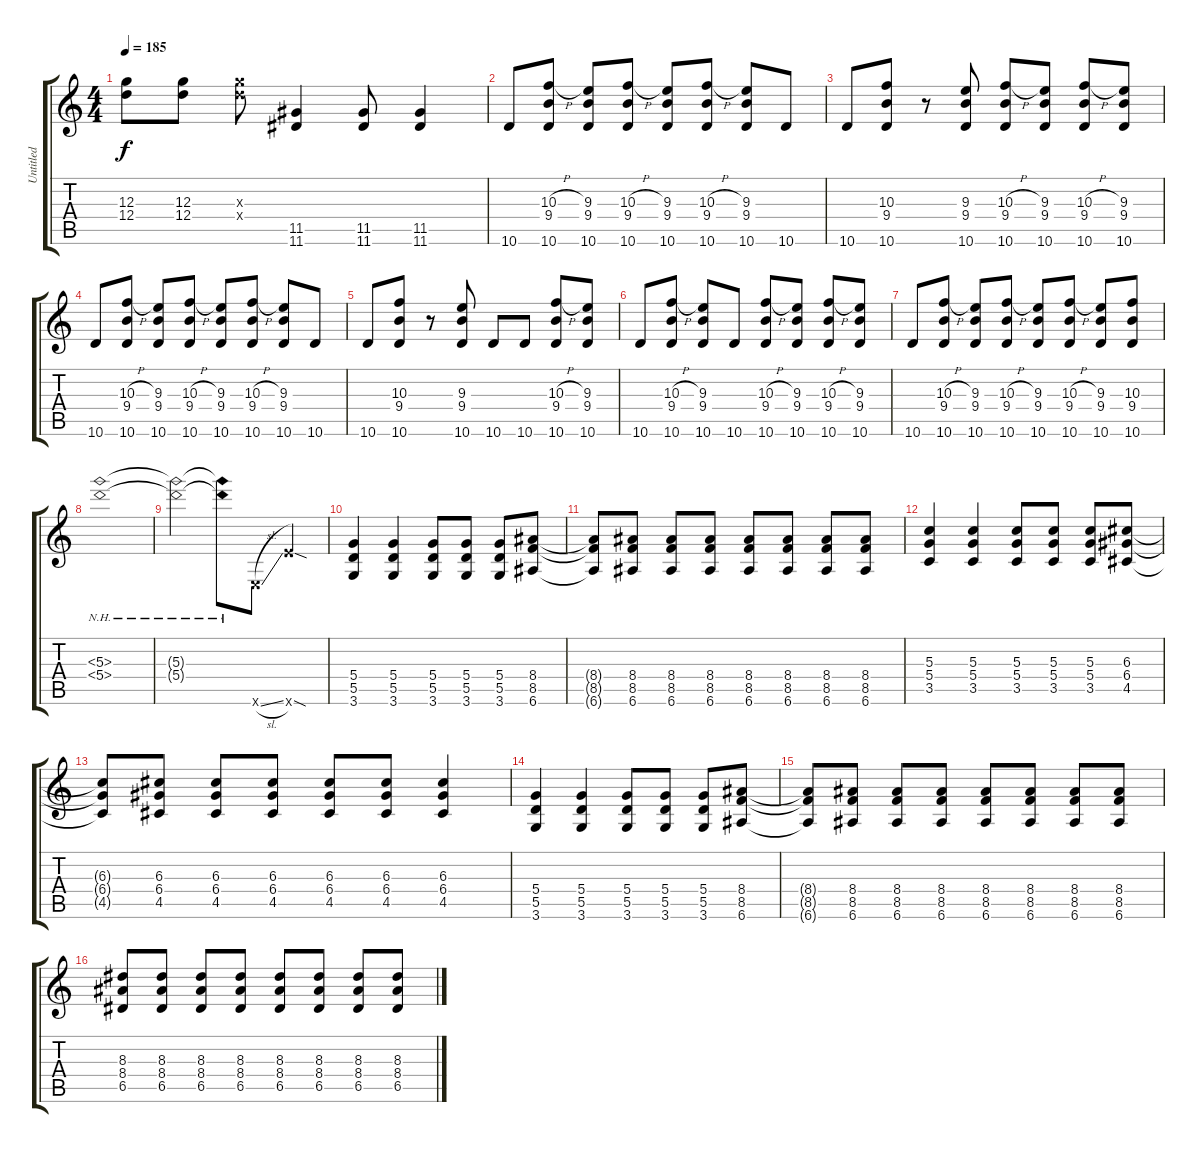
\track ("Untitled" "Untitled") {instrument acousticguitarnylon}
\staff {score tabs}
\tuning (E4 B3 G3 D3 A2 E2) {hide}
\ts (4 4)
\tempo 185
\clef g2
\ks c
(12.3 12.4).8{dy f} (12.3 12.4).8 (12.3{x} 12.4{x}).8 (11.5 11.6).4 (11.5 11.6).8 (11.5 11.6).4 |
10.6.8 (10.3{h} 9.4 10.6).8 (9.3 9.4 10.6).8 (10.3{h} 9.4 10.6).8 (9.3 9.4 10.6).8 (10.3{h} 9.4 10.6).8 (9.3 9.4 10.6).8 10.6.8 |
10.6.8 (10.3 9.4 10.6).8 r.8 (9.3 9.4 10.6).8 (10.3{h} 9.4 10.6).8 (9.3 9.4 10.6).8 (10.3{h} 9.4 10.6).8 (9.3 9.4 10.6).8 |
10.6.8 (10.3{h} 9.4 10.6).8 (9.3 9.4 10.6).8 (10.3{h} 9.4 10.6).8 (9.3 9.4 10.6).8 (10.3{h} 9.4 10.6).8 (9.3 9.4 10.6).8 10.6.8 |
10.6.8 (10.3 9.4 10.6).8 r.8 (9.3 9.4 10.6).8 10.6.8 10.6.8 (10.3{h} 9.4 10.6).8 (9.3 9.4 10.6).8 |
10.6.8 (10.3{h} 9.4 10.6).8 (9.3 9.4 10.6).8 10.6.8 (10.3{h} 9.4 10.6).8 (9.3 9.4 10.6).8 (10.3{h} 9.4 10.6).8 (9.3 9.4 10.6).8 |
10.6.8 (10.3{h} 9.4 10.6).8 (9.3 9.4 10.6).8 (10.3{h} 9.4 10.6).8 (9.3 9.4 10.6).8 (10.3{h} 9.4 10.6).8 (9.3 9.4 10.6).8 (10.3 9.4 10.6).8 |
(5.3{nh} 5.4{nh}).1 |
(5.3{nh t} 5.4{nh t}).2 (5.3{nh t} 5.4{nh t}).8 0.6{sl x}.8 12.6{sod x}.4 |
(5.4 5.5 3.6).4 (5.4 5.5 3.6).4 (5.4 5.5 3.6).8 (5.4 5.5 3.6).8 (5.4 5.5 3.6).8 (8.4 8.5 6.6).8 |
(8.4{t} 8.5{t} 6.6{t}).8 (8.4 8.5 6.6).8 (8.4 8.5 6.6).8 (8.4 8.5 6.6).8 (8.4 8.5 6.6).8 (8.4 8.5 6.6).8 (8.4 8.5 6.6).8 (8.4 8.5 6.6).8 |
(5.3 5.4 3.5).4 (5.3 5.4 3.5).4 (5.3 5.4 3.5).8 (5.3 5.4 3.5).8 (5.3 5.4 3.5).8 (6.3 6.4 4.5).8 |
(6.3{t} 6.4{t} 4.5{t}).8 (6.3 6.4 4.5).8 (6.3 6.4 4.5).8 (6.3 6.4 4.5).8 (6.3 6.4 4.5).8 (6.3 6.4 4.5).8 (6.3 6.4 4.5).4 |
(5.4 5.5 3.6).4 (5.4 5.5 3.6).4 (5.4 5.5 3.6).8 (5.4 5.5 3.6).8 (5.4 5.5 3.6).8 (8.4 8.5 6.6).8 |
(8.4{t} 8.5{t} 6.6{t}).8 (8.4 8.5 6.6).8 (8.4 8.5 6.6).8 (8.4 8.5 6.6).8 (8.4 8.5 6.6).8 (8.4 8.5 6.6).8 (8.4 8.5 6.6).8 (8.4 8.5 6.6).8 |
(8.3 8.4 6.5).8 (8.3 8.4 6.5).8 (8.3 8.4 6.5).8 (8.3 8.4 6.5).8 (8.3 8.4 6.5).8 (8.3 8.4 6.5).8 (8.3 8.4 6.5).8 (8.3 8.4 6.5).8
